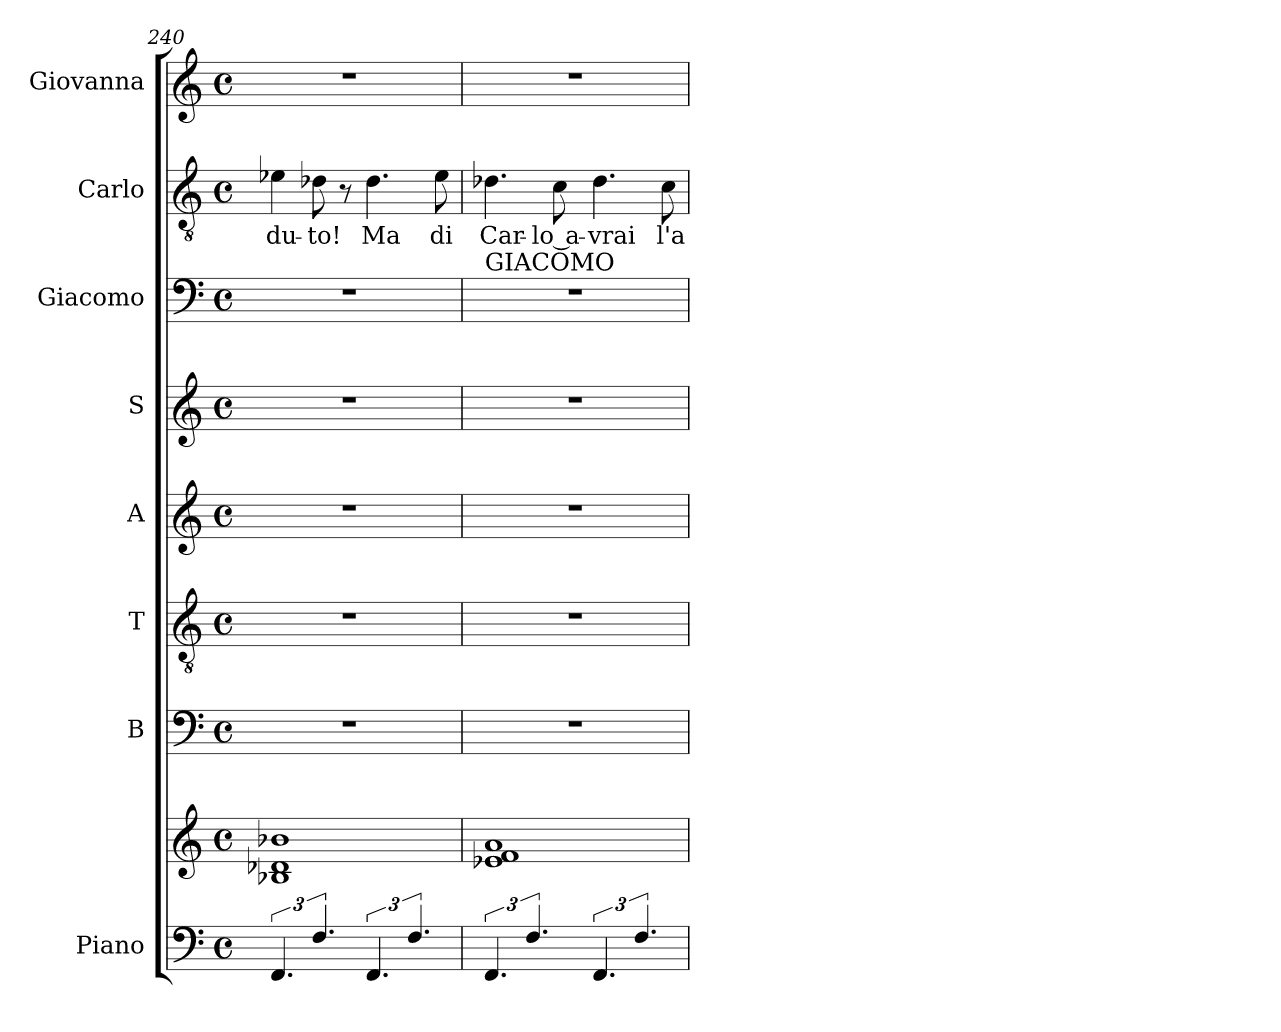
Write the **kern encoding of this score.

**kern	**kern	**kern	**kern	**kern	**kern	**kern	**kern	**text	**kern
*part8	*part8	*part7	*part6	*part5	*part4	*part3	*part2	*part2	*part1
*staff9	*staff8	*staff7	*staff6	*staff5	*staff4	*staff3	*staff2	*staff2	*staff1
*I"Piano	*	*I"B	*I"T	*I"A	*I"S	*I"Giacomo	*I"Carlo	*	*I"Giovanna
*I'Pno	*	*I'B	*I'T	*I'A	*I'S	*	*	*	*
!!LO:LB:g=z
*clefF4	*clefG2	*clefF4	*clefGv2	*clefG2	*clefG2	*clefF4	*clefGv2	*	*clefG2
*k[]	*k[]	*k[]	*k[]	*k[]	*k[]	*k[]	*k[]	*	*k[]
*M4/4	*M4/4	*M4/4	*M4/4	*M4/4	*M4/4	*M4/4	*M4/4	*	*M4/4
*met(c)	*met(c)	*met(c)	*met(c)	*met(c)	*met(c)	*met(c)	*met(c)	*	*met(c)
=240	=240	=240	=240	=240	=240	=240	=240	=240	=240
!	!	!	!	!	!	!	!	!LO:LY:b	!
6.FF/	1B-X 1d-X 1b-X	1r	1r	1r	1r	1r	4e-X\	-du-	1r
!	!	!	!	!	!	!	!	!LO:LY:b	!
6.F/	.	.	.	.	.	.	8d-X\	-to!	.
.	.	.	.	.	.	.	8r	.	.
!	!	!	!	!	!	!	!	!LO:LY:b	!
6.FF/	.	.	.	.	.	.	4.d-\	Ma	.
6.F/	.	.	.	.	.	.	.	.	.
!	!	!	!	!	!	!	!	!LO:LY:b	!
.	.	.	.	.	.	.	8e-\	di	.
=241	=241	=241	=241	=241	=241	=241	=241	=241	=241
!	!	!	!	!	!	!LO:TX:a:t=GIACOMO	!	!	!
!	!	!	!	!	!	!	!	!LO:LY:b	!
6.FF/	1e-X 1f 1a	1r	1r	1r	1r	1r	4.d-X\	Car-	1r
6.F/	.	.	.	.	.	.	.	.	.
!	!	!	!	!	!	!	!	!LO:LY:b	!
.	.	.	.	.	.	.	8c\	-lo a-	.
!	!	!	!	!	!	!	!	!LO:LY:b	!
6.FF/	.	.	.	.	.	.	4.d-\	-vrai	.
6.F/	.	.	.	.	.	.	.	.	.
!	!	!	!	!	!	!	!	!LO:LY:b	!
.	.	.	.	.	.	.	8c\	l'a-	.
=	=	=	=	=	=	=	=	=	=
*-	*-	*-	*-	*-	*-	*-	*-	*-	*-
